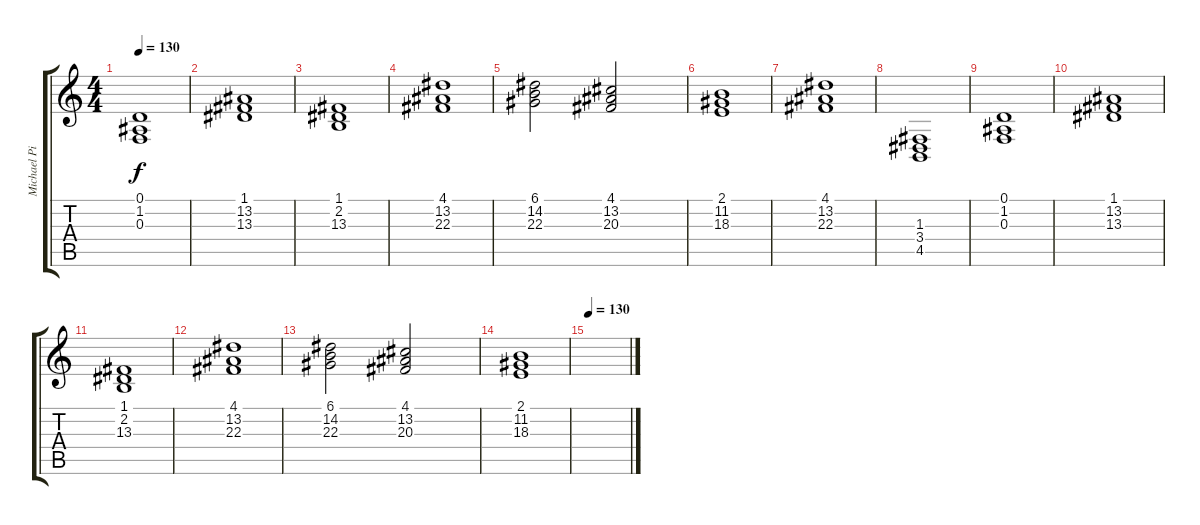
\track ("Michael Pinnella - Cordes" "Michael Pi") {instrument stringensemble1}
\staff {score tabs}
\tuning (D4 A3 F3 C3 G2 D2) {hide}
\ts (4 4)
\tempo 130
\clef g2
\ks c
(0.1 1.2 0.3).1{dy f} |
(1.1 13.2 13.3).1 |
(1.1 2.2 13.3).1 |
(4.1 13.2 22.3).1 |
(6.1 14.2 22.3).2 (4.1 13.2 20.3).2 |
(2.1 11.2 18.3).1 |
(4.1 13.2 22.3).1 |
(1.3 3.4 4.5).1 |
(0.1 1.2 0.3).1 |
(1.1 13.2 13.3).1 |
(1.1 2.2 13.3).1 |
(4.1 13.2 22.3).1 |
(6.1 14.2 22.3).2 (4.1 13.2 20.3).2 |
(2.1 11.2 18.3).1 |
\tempo 130
